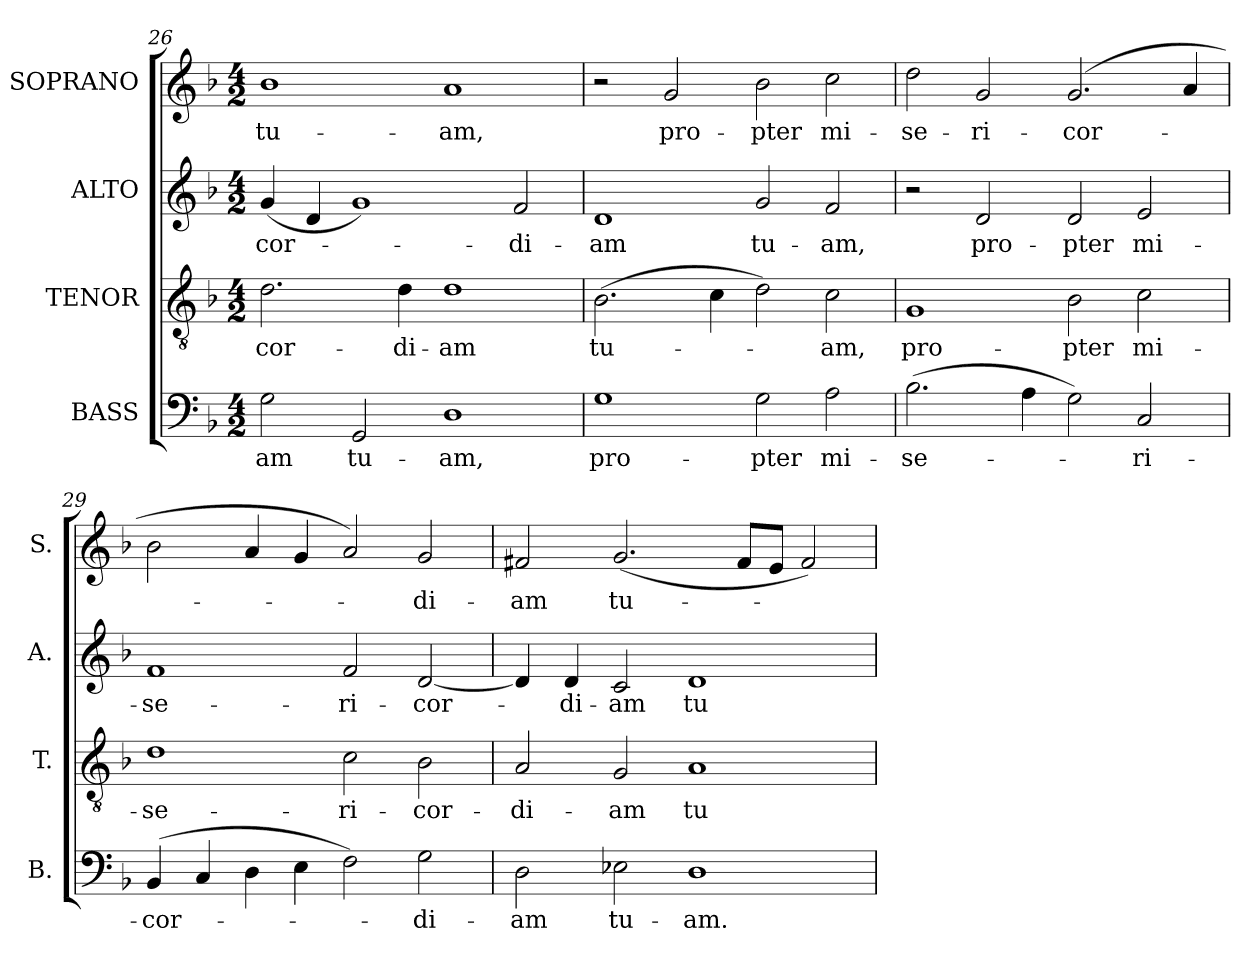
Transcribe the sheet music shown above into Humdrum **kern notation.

**kern	**text	**kern	**text	**kern	**text	**kern	**text
*part4	*part4	*part3	*part3	*part2	*part2	*part1	*part1
*staff4	*staff4	*staff3	*staff3	*staff2	*staff2	*staff1	*staff1
*I"BASS	*	*I"TENOR	*	*I"ALTO	*	*I"SOPRANO	*
*I'B.	*	*I'T.	*	*I'A.	*	*I'S.	*
*clefF4	*	*clefGv2	*	*clefG2	*	*clefG2	*
*	*	*ITrd7c12	*	*	*	*	*
*k[b-]	*	*k[b-]	*	*k[b-]	*	*k[b-]	*
*F:	*	*F:	*	*F:	*	*F:	*
*M4/2	*	*M4/2	*	*M4/2	*	*M4/2	*
=26	=26	=26	=26	=26	=26	=26	=26
!	!LO:LY:b:color=#000000	!	!	!	!	!	!
!	!	!	!LO:LY:b:color=#000000	!	!	!	!
!	!	!	!	!	!LO:LY:b:color=#000000	!	!
!	!	!	!	!	!	!	!LO:LY:b:color=#000000
2Gi\	-am	2.Di\	-cor-	(4gi/	-cor-	1b-i	tu-
.	.	.	.	4di/	.	.	.
!	!LO:LY:b:color=#000000	!	!	!	!	!	!
2GGi/	tu-	.	.	1gi)	.	.	.
!	!	!	!LO:LY:b:color=#000000	!	!	!	!
.	.	4Di\	-di-	.	.	.	.
!	!LO:LY:b:color=#000000	!	!	!	!	!	!
!	!	!	!LO:LY:b:color=#000000	!	!	!	!
!	!	!	!	!	!	!	!LO:LY:b:color=#000000
1Di	-am,	1Di	-am	.	.	1ai	-am,
!	!	!	!	!	!LO:LY:b:color=#000000	!	!
.	.	.	.	2fi/	-di-	.	.
=27	=27	=27	=27	=27	=27	=27	=27
!	!LO:LY:b:color=#000000	!	!	!	!	!	!
!	!	!	!LO:LY:b:color=#000000	!	!	!	!
!	!	!	!	!	!LO:LY:b:color=#000000	!	!
1Gi	pro-	(2.BB-i\	tu-	1di	-am	2r	.
!	!	!	!	!	!	!	!LO:LY:b:color=#000000
.	.	.	.	.	.	2gi/	pro-
.	.	4Ci\	.	.	.	.	.
!	!LO:LY:b:color=#000000	!	!	!	!	!	!
!	!	!	!	!	!LO:LY:b:color=#000000	!	!
!	!	!	!	!	!	!	!LO:LY:b:color=#000000
2Gi\	-pter	2Di\)	.	2gi/	tu-	2b-i\	-pter
!	!LO:LY:b:color=#000000	!	!	!	!	!	!
!	!	!	!LO:LY:b:color=#000000	!	!	!	!
!	!	!	!	!	!LO:LY:b:color=#000000	!	!
!	!	!	!	!	!	!	!LO:LY:b:color=#000000
2Ai\	mi-	2Ci\	-am,	2fi/	-am,	2cci\	mi-
=28	=28	=28	=28	=28	=28	=28	=28
!	!LO:LY:b:color=#000000	!	!	!	!	!	!
!	!	!	!LO:LY:b:color=#000000	!	!	!	!
!	!	!	!	!	!	!	!LO:LY:b:color=#000000
(2.B-i\	-se-	1GGi	pro-	2r	.	2ddi\	-se-
!	!	!	!	!	!LO:LY:b:color=#000000	!	!
!	!	!	!	!	!	!	!LO:LY:b:color=#000000
.	.	.	.	2di/	pro-	2gi/	-ri-
4Ai\	.	.	.	.	.	.	.
!	!	!	!LO:LY:b:color=#000000	!	!	!	!
!	!	!	!	!	!LO:LY:b:color=#000000	!	!
!	!	!	!	!	!	!	!LO:LY:b:color=#000000
2Gi\)	.	2BB-i\	-pter	2di/	-pter	(2.gi/	-cor-
!	!LO:LY:b:color=#000000	!	!	!	!	!	!
!	!	!	!LO:LY:b:color=#000000	!	!	!	!
!	!	!	!	!	!LO:LY:b:color=#000000	!	!
2Ci/	-ri-	2Ci\	mi-	2ei/	mi-	.	.
.	.	.	.	.	.	4ai/	.
=29	=29	=29	=29	=29	=29	=29	=29
!	!LO:LY:b:color=#000000	!	!	!	!	!	!
!	!	!	!LO:LY:b:color=#000000	!	!	!	!
!	!	!	!	!	!LO:LY:b:color=#000000	!	!
(4BB-i/	-cor-	1Di	-se-	1fi	-se-	2b-i\	.
4Ci/	.	.	.	.	.	.	.
4Di\	.	.	.	.	.	4ai/	.
4Ei\	.	.	.	.	.	4gi/	.
!	!	!	!LO:LY:b:color=#000000	!	!	!	!
!	!	!	!	!	!LO:LY:b:color=#000000	!	!
2Fi\)	.	2Ci\	-ri-	2fi/	-ri-	2ai/)	.
!	!LO:LY:b:color=#000000	!	!	!	!	!	!
!	!	!	!LO:LY:b:color=#000000	!	!	!	!
!	!	!	!	!	!LO:LY:b:color=#000000	!	!
!	!	!	!	!	!	!	!LO:LY:b:color=#000000
2Gi\	-di-	2BB-i\	-cor-	[2di/	-cor-	2gi/	-di-
!!LO:LB:g=z
=30	=30	=30	=30	=30	=30	=30	=30
!	!LO:LY:b:color=#000000	!	!	!	!	!	!
!	!	!	!LO:LY:b:color=#000000	!	!	!	!
!	!	!	!	!	!	!	!LO:LY:b:color=#000000
2Di\	-am	2AAi/	-di-	4di/]	.	2f#Xi/	-am
!	!	!	!	!	!LO:LY:b:color=#000000	!	!
.	.	.	.	4di/	-di-	.	.
!	!LO:LY:b:color=#000000	!	!	!	!	!	!
!	!	!	!LO:LY:b:color=#000000	!	!	!	!
!	!	!	!	!	!LO:LY:b:color=#000000	!	!
!	!	!	!	!	!	!	!LO:LY:b:color=#000000
2E-Xi\	tu-	2GGi/	-am	2ci/	-am	(2.gi/	tu-
!	!LO:LY:b:color=#000000	!	!	!	!	!	!
!	!	!	!LO:LY:b:color=#000000	!	!	!	!
!	!	!	!	!	!LO:LY:b:color=#000000	!	!
1Di	-am.	1AAi	tu-	1di	tu-	.	.
.	.	.	.	.	.	8f#i/L	.
.	.	.	.	.	.	8ei/J	.
.	.	.	.	.	.	2f#i/)	.
=	=	=	=	=	=	=	=
*-	*-	*-	*-	*-	*-	*-	*-
